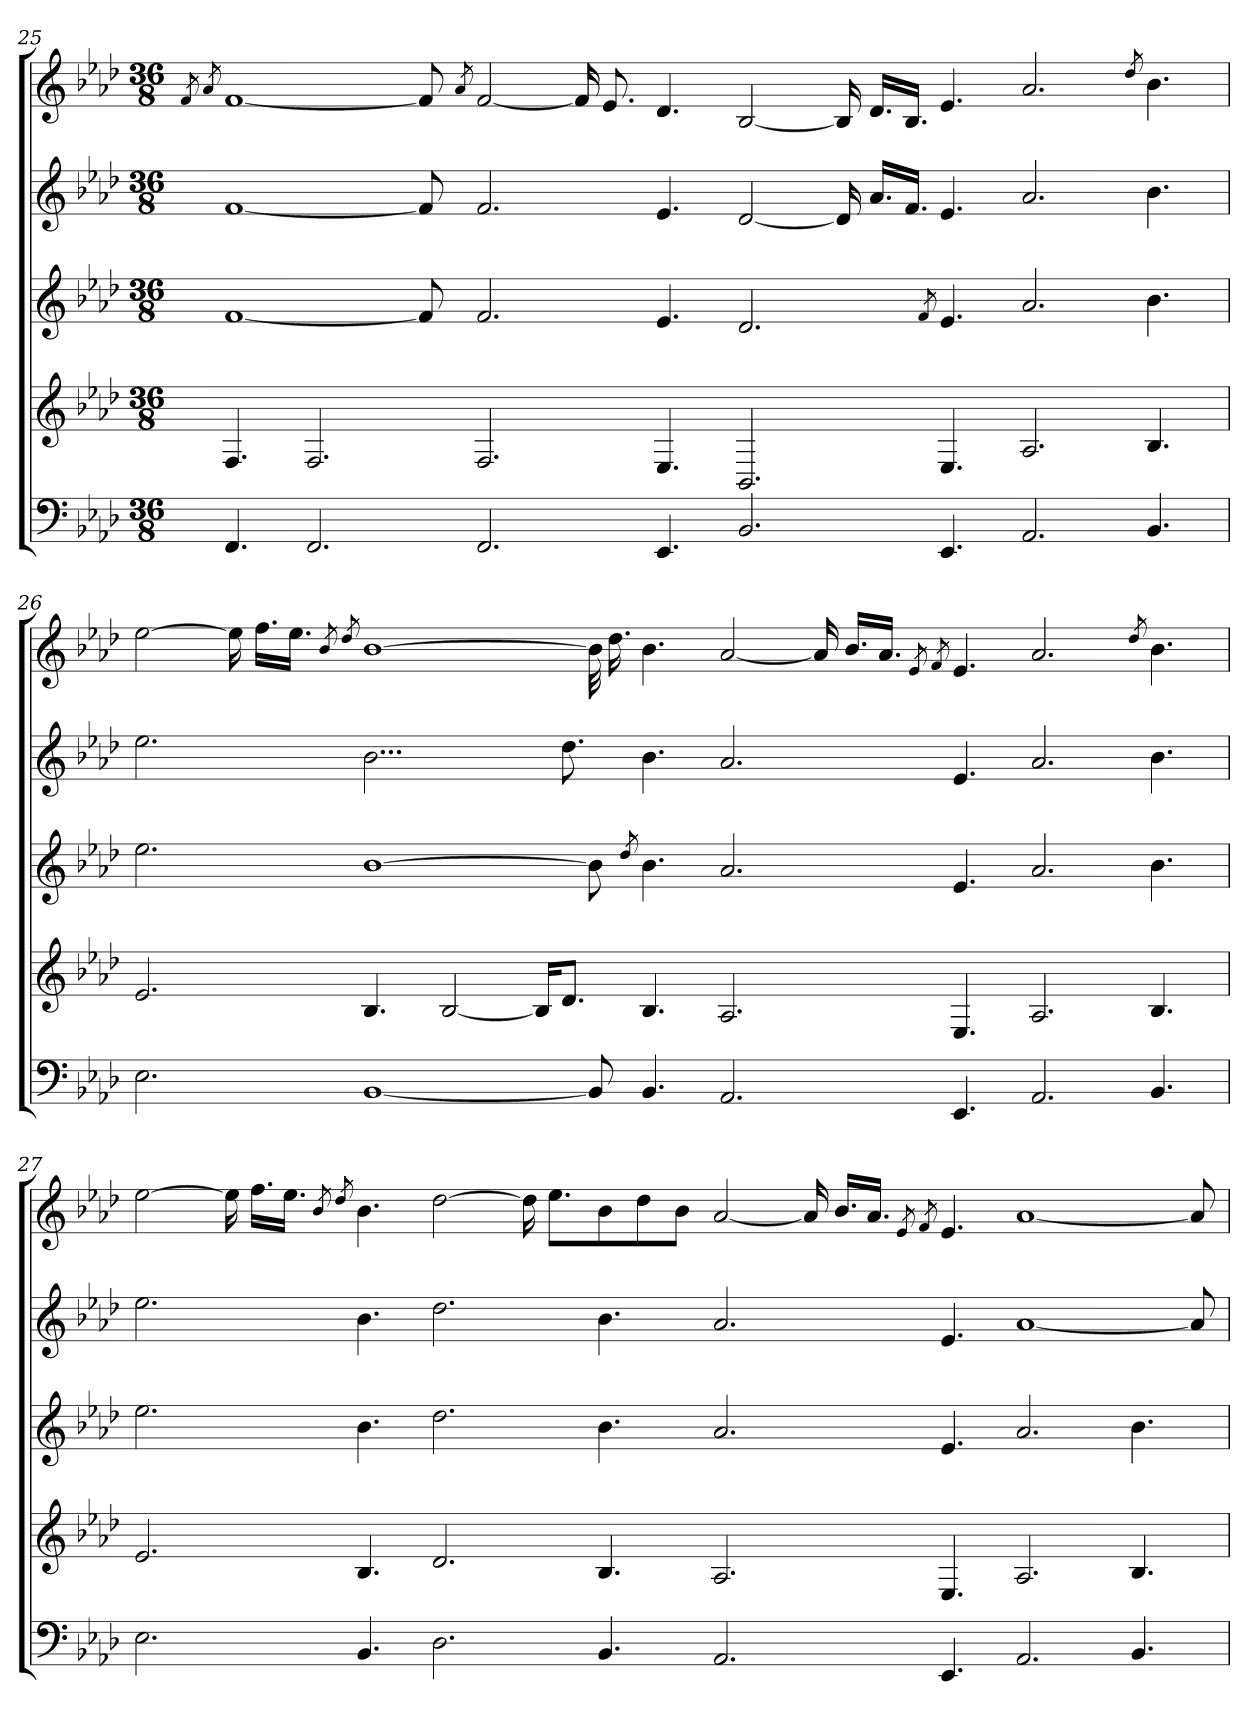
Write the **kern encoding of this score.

**kern	**kern	**kern	**kern	**kern
*part5	*part4	*part3	*part2	*part1
*staff5	*staff4	*staff3	*staff2	*staff1
*clefF4	*clefG2	*clefG2	*clefG2	*clefG2
*k[b-e-a-d-]	*k[b-e-a-d-]	*k[b-e-a-d-]	*k[b-e-a-d-]	*k[b-e-a-d-]
*M36/8	*M36/8	*M36/8	*M36/8	*M36/8
=25	=25	=25	=25	=25
.	.	.	.	8qf
.	.	.	.	8qa-
4.FF	4.F	[1f	[1f	[1f
2.FF	2.F	.	.	.
.	.	8f]	8f]	8f]
.	.	.	.	8qa-
2.FF	2.F	2.f	2.f	[2f
.	.	.	.	16f]
.	.	.	.	8.e-
4.EE-	4.E-	4.e-	4.e-	4.d-
2.BB-	2.BB-	2.d-	[2d-	[2B-
.	.	.	16d-]	16B-]
.	.	.	16.a-/LL	16.d-/LL
.	.	.	16.f/JJ	16.B-/JJ
.	.	8qf	.	.
4.EE-	4.E-	4.e-	4.e-	4.e-
2.AA-	2.A-	2.a-	2.a-	2.a-
.	.	.	.	8qdd-
4.BB-	4.B-	4.b-	4.b-	4.b-
=26	=26	=26	=26	=26
2.E-	2.e-	2.ee-	2.ee-	[2ee-
.	.	.	.	16ee-]
.	.	.	.	16.ff\LL
.	.	.	.	16.ee-\JJ
.	.	.	.	8qb-
.	.	.	.	8qdd-
[1BB-	4.B-	[1b-	2...b-	[1b-
.	[2B-	.	.	.
.	16B-/KL]	.	.	.
.	8.d-/J	.	8.dd-	.
8BB-]	.	8b-]	.	32b-]
.	.	.	.	16.dd-
.	.	8qdd-	.	.
4.BB-	4.B-	4.b-	4.b-	4.b-
2.AA-	2.A-	2.a-	2.a-	[2a-
.	.	.	.	16a-]
.	.	.	.	16.b-/LL
.	.	.	.	16.a-/JJ
.	.	.	.	8qe-
.	.	.	.	8qf
4.EE-	4.E-	4.e-	4.e-	4.e-
2.AA-	2.A-	2.a-	2.a-	2.a-
.	.	.	.	8qdd-
4.BB-	4.B-	4.b-	4.b-	4.b-
=27	=27	=27	=27	=27
2.E-	2.e-	2.ee-	2.ee-	[2ee-
.	.	.	.	16ee-]
.	.	.	.	16.ff\LL
.	.	.	.	16.ee-\JJ
.	.	.	.	8qb-
.	.	.	.	8qdd-
4.BB-	4.B-	4.b-	4.b-	4.b-
2.D-	2.d-	2.dd-	2.dd-	[2dd-
.	.	.	.	16dd-]
.	.	.	.	8.ee-\L
4.BB-	4.B-	4.b-	4.b-	8b-\
.	.	.	.	8dd-\
.	.	.	.	8b-\J
2.AA-	2.A-	2.a-	2.a-	[2a-
.	.	.	.	16a-]
.	.	.	.	16.b-/LL
.	.	.	.	16.a-/JJ
.	.	.	.	8qe-
.	.	.	.	8qf
4.EE-	4.E-	4.e-	4.e-	4.e-
2.AA-	2.A-	2.a-	[1a-	[1a-
4.BB-	4.B-	4.b-	.	.
.	.	.	8a-]	8a-]
=	=	=	=	=
*-	*-	*-	*-	*-
